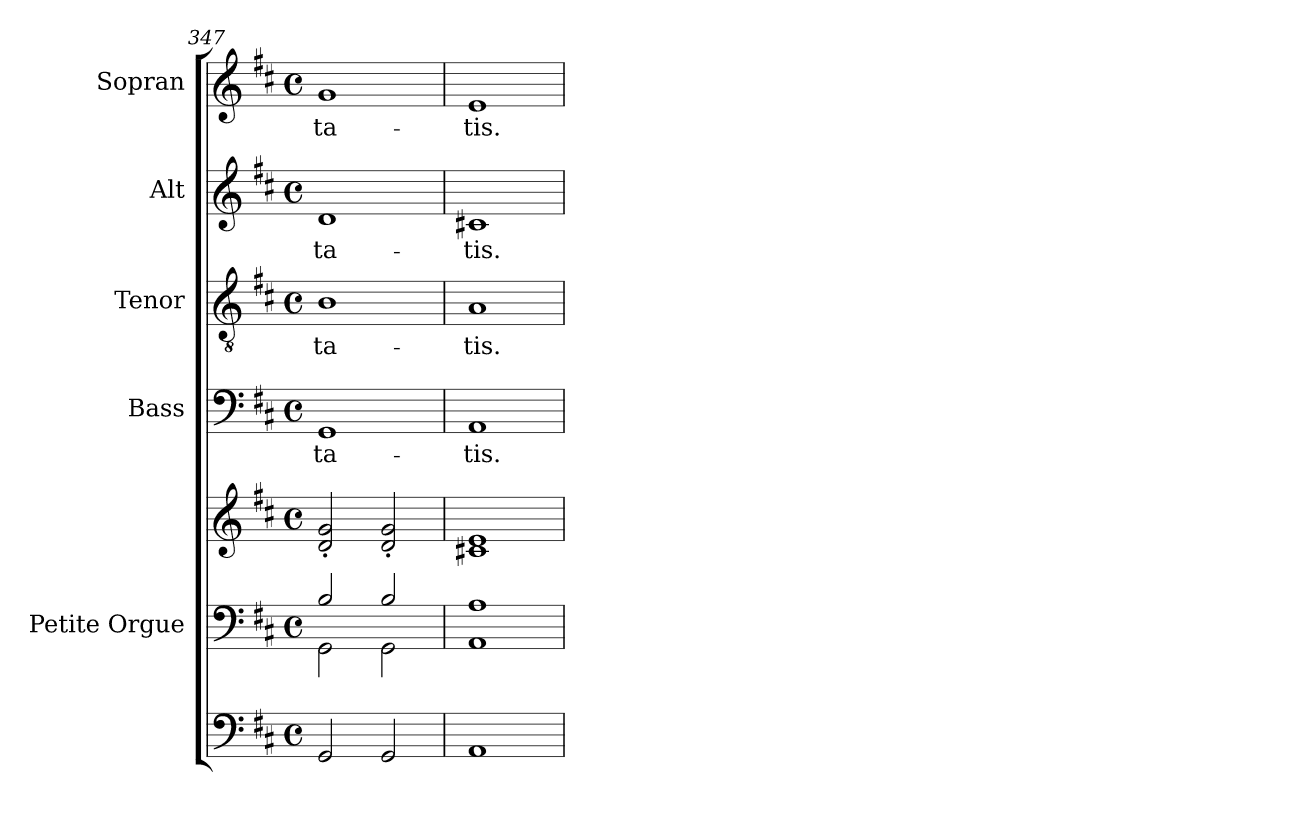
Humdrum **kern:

**kern	**kern	**kern	**kern	**text	**kern	**text	**kern	**text	**kern	**text
*part6	*part5	*part5	*part4	*part4	*part3	*part3	*part2	*part2	*part1	*part1
*staff7	*staff6	*staff5	*staff4	*staff4	*staff3	*staff3	*staff2	*staff2	*staff1	*staff1
*	*I"Petite Orgue	*	*I"Bass	*	*I"Tenor	*	*I"Alt	*	*I"Sopran	*
*	*I'Org. 1	*	*I'B.	*	*I'T.	*	*I'A.	*	*I'S.	*
*clefF4	*clefF4	*clefG2	*clefF4	*	*clefGv2	*	*clefG2	*	*clefG2	*
*k[f#c#]	*k[f#c#]	*k[f#c#]	*k[f#c#]	*	*k[f#c#]	*	*k[f#c#]	*	*k[f#c#]	*
*D:	*D:	*D:	*D:	*	*D:	*	*D:	*	*D:	*
*M4/4	*M4/4	*M4/4	*M4/4	*	*M4/4	*	*M4/4	*	*M4/4	*
*met(c)	*met(c)	*met(c)	*met(c)	*	*met(c)	*	*met(c)	*	*met(c)	*
=347	=347	=347	=347	=347	=347	=347	=347	=347	=347	=347
*	*^	*	*	*	*	*	*	*	*	*
!	!	!	!	!	!LO:LY:b	!	!LO:LY:b	!	!LO:LY:b	!	!LO:LY:b
2GG/	2B/	2GG\	2d/'< 2g/'<	1GG	-ta-	1B	-ta-	1d	-ta-	1g	-ta-
2GG/	2B/	2GG\	2d/'< 2g/'<	.	.	.	.	.	.	.	.
=348	=348	=348	=348	=348	=348	=348	=348	=348	=348	=348	=348
!	!	!	!	!	!LO:LY:b	!	!LO:LY:b	!	!LO:LY:b	!	!LO:LY:b
1AA	1A	1AA	1c#X 1e	1AA	-tis.	1A	-tis.	1c#X	-tis.	1e	-tis.
*	*v	*v	*	*	*	*	*	*	*	*	*
=	=	=	=	=	=	=	=	=	=	=
*-	*-	*-	*-	*-	*-	*-	*-	*-	*-	*-
